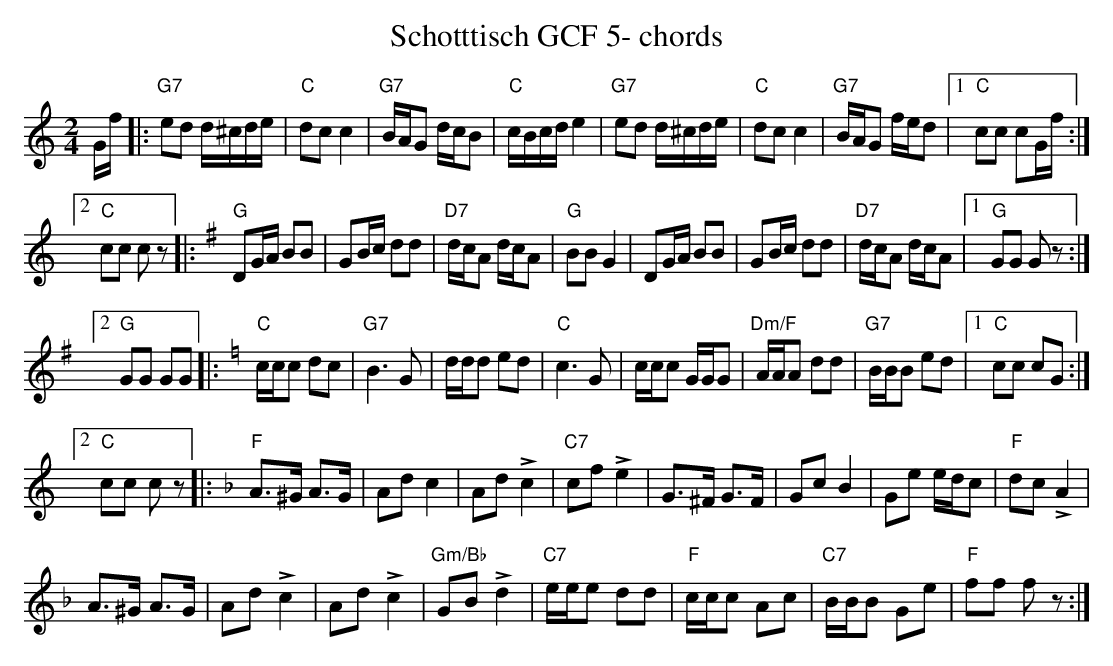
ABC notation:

X:1
T:Schotttisch GCF 5- chords
M:2/4
L:1/16
K:Cmaj%%MIDI gchordon
Gf |: "G7"e2d2 d^cde | "C"d2c2c4 | "G7"BAG2 dcB2 | "C"cBcd e4 | "G7"e2d2 d^cde | "C"d2c2c4 | "G7"BAG2 fed2 |1 "C"c2c2 c2Gf :|2
"C"c2c2 c2z2 |: [K:Gmaj] "G"D2GA B2B2 | G2Bc d2d2 | "D7"dcA2 dcA2 | "G"B2B2G4 | D2GA B2B2 | G2Bc d2d2 | "D7"dcA2 dcA2 |1 "G"G2G2 G2z2 :|2
"G"G2G2 G2G2 |: [K:Cmaj] "C"ccc2 d2c2 | "G7"B6G2 | ddd2 e2d2 | "C"c6G2 | ccc2 GGG2 | "Dm/F"AAA2 d2d2 | "G7"BBB2 e2d2 |1 "C"c2c2 c2G2 :|2
"C"c2c2 c2z2 |: [K:Fmaj] [L:1/8] "F"A>^G A>G | Adc2 | Ad !>!c2 | "C7"cf !>!e2 | G>^F G>F | Gc B2 | Ge e/2d/2c | "F"dc !>!A2 |
A>^G A>G | Ad !>!c2 | Ad !>!c2 | "Gm/Bb"GB !>!d2 | "C7"e/2e/2e dd | "F"c/2c/2c Ac | "C7"B/2B/2B Ge | "F"ff fz :|
